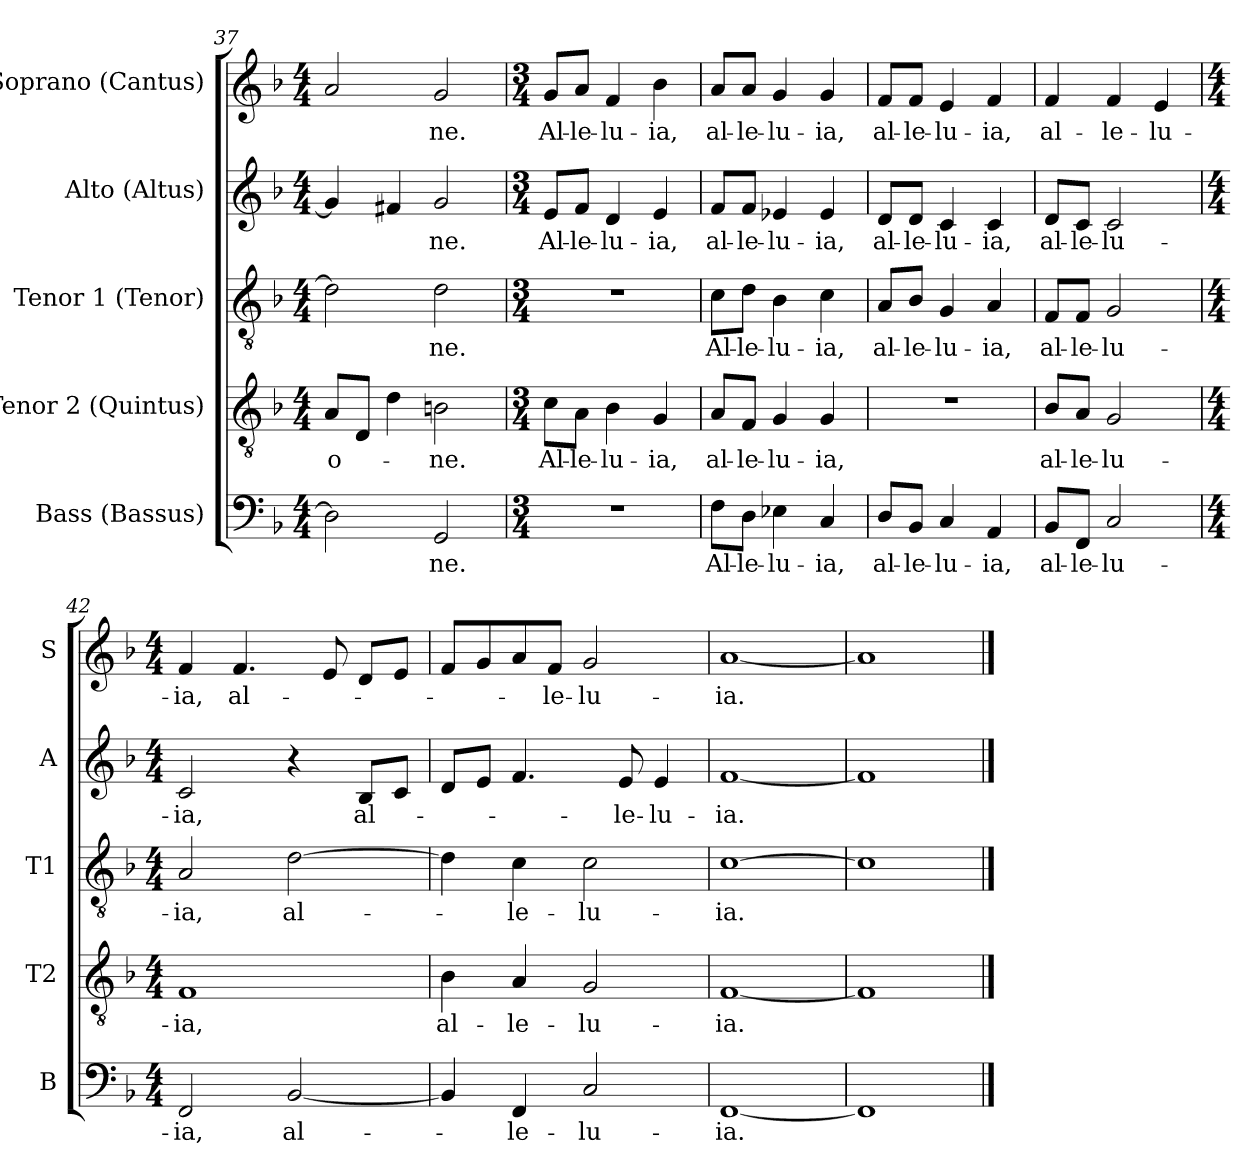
**kern	**text	**kern	**text	**kern	**text	**kern	**text	**kern	**text
*part5	*part5	*part4	*part4	*part3	*part3	*part2	*part2	*part1	*part1
*staff5	*staff5	*staff4	*staff4	*staff3	*staff3	*staff2	*staff2	*staff1	*staff1
*I"Bass (Bassus)	*	*I"Tenor 2 (Quintus)	*	*I"Tenor 1 (Tenor)	*	*I"Alto (Altus)	*	*I"Soprano (Cantus)	*
*I'B	*	*I'T2	*	*I'T1	*	*I'A	*	*I'S	*
*clefF4	*	*clefGv2	*	*clefGv2	*	*clefG2	*	*clefG2	*
*k[b-]	*	*k[b-]	*	*k[b-]	*	*k[b-]	*	*k[b-]	*
*F:	*	*F:	*	*F:	*	*F:	*	*F:	*
*M4/4	*	*M4/4	*	*M4/4	*	*M4/4	*	*M4/4	*
=37	=37	=37	=37	=37	=37	=37	=37	=37	=37
!	!	!	!LO:LY:b	!	!	!	!	!	!
2D\]	.	8A/L	-o-	2d\]	.	4g/]	.	2a/	.
.	.	8D/J	.	.	.	.	.	.	.
.	.	4d\	.	.	.	4f#X/	.	.	.
!	!LO:LY:b	!	!LO:LY:b	!	!LO:LY:b	!	!LO:LY:b	!	!LO:LY:b
2GG/	-ne.	2Bn\	-ne.	2d\	-ne.	2g/	-ne.	2g/	-ne.
!!LO:PB:g=z
=38	=38	=38	=38	=38	=38	=38	=38	=38	=38
*M3/4	*	*M3/4	*	*M3/4	*	*M3/4	*	*M3/4	*
!	!	!	!LO:LY:b	!	!	!	!LO:LY:b	!	!LO:LY:b
2.r	.	8c\L	Al-	2.r	.	8e/L	Al-	8g/L	Al-
!	!	!	!LO:LY:b	!	!	!	!LO:LY:b	!	!LO:LY:b
.	.	8A\J	-le-	.	.	8f/J	-le-	8a/J	-le-
!	!	!	!LO:LY:b	!	!	!	!LO:LY:b	!	!LO:LY:b
.	.	4B-\	-lu-	.	.	4d/	-lu-	4f/	-lu-
!	!	!	!LO:LY:b	!	!	!	!LO:LY:b	!	!LO:LY:b
.	.	4G/	-ia,	.	.	4e/	-ia,	4b-\	-ia,
=39	=39	=39	=39	=39	=39	=39	=39	=39	=39
!	!LO:LY:b	!	!LO:LY:b	!	!LO:LY:b	!	!LO:LY:b	!	!LO:LY:b
8F\L	Al-	8A/L	al-	8c\L	Al-	8f/L	al-	8a/L	al-
!	!LO:LY:b	!	!LO:LY:b	!	!LO:LY:b	!	!LO:LY:b	!	!LO:LY:b
8D\J	-le-	8F/J	-le-	8d\J	-le-	8f/J	-le-	8a/J	-le-
!	!LO:LY:b	!	!LO:LY:b	!	!LO:LY:b	!	!LO:LY:b	!	!LO:LY:b
4E-X\	-lu-	4G/	-lu-	4B-\	-lu-	4e-X/	-lu-	4g/	-lu-
!	!LO:LY:b	!	!LO:LY:b	!	!LO:LY:b	!	!LO:LY:b	!	!LO:LY:b
4C/	-ia,	4G/	-ia,	4c\	-ia,	4e-/	-ia,	4g/	-ia,
=40	=40	=40	=40	=40	=40	=40	=40	=40	=40
!	!LO:LY:b	!	!	!	!LO:LY:b	!	!LO:LY:b	!	!LO:LY:b
8D/L	al-	2.r	.	8A/L	al-	8d/L	al-	8f/L	al-
!	!LO:LY:b	!	!	!	!LO:LY:b	!	!LO:LY:b	!	!LO:LY:b
8BB-/J	-le-	.	.	8B-/J	-le-	8d/J	-le-	8f/J	-le-
!	!LO:LY:b	!	!	!	!LO:LY:b	!	!LO:LY:b	!	!LO:LY:b
4C/	-lu-	.	.	4G/	-lu-	4c/	-lu-	4e/	-lu-
!	!LO:LY:b	!	!	!	!LO:LY:b	!	!LO:LY:b	!	!LO:LY:b
4AA/	-ia,	.	.	4A/	-ia,	4c/	-ia,	4f/	-ia,
=41	=41	=41	=41	=41	=41	=41	=41	=41	=41
!	!LO:LY:b	!	!LO:LY:b	!	!LO:LY:b	!	!LO:LY:b	!	!LO:LY:b
8BB-/L	al-	8B-/L	al-	8F/L	al-	8d/L	al-	4f/	al-
!	!LO:LY:b	!	!LO:LY:b	!	!LO:LY:b	!	!LO:LY:b	!	!
8FF/J	-le-	8A/J	-le-	8F/J	-le-	8c/J	-le-	.	.
!	!LO:LY:b	!	!LO:LY:b	!	!LO:LY:b	!	!LO:LY:b	!	!LO:LY:b
2C/	-lu-	2G/	-lu-	2G/	-lu-	2c/	-lu-	4f/	-le-
!	!	!	!	!	!	!	!	!	!LO:LY:b
.	.	.	.	.	.	.	.	4e/	-lu-
!!LO:LB:g=z
=42	=42	=42	=42	=42	=42	=42	=42	=42	=42
*M4/4	*	*M4/4	*	*M4/4	*	*M4/4	*	*M4/4	*
!	!LO:LY:b	!	!LO:LY:b	!	!LO:LY:b	!	!LO:LY:b	!	!LO:LY:b
2FF/	-ia,	1F	-ia,	2A/	-ia,	2c/	-ia,	4f/	-ia,
!	!	!	!	!	!	!	!	!	!LO:LY:b
.	.	.	.	.	.	.	.	4.f/	al-
!	!LO:LY:b	!	!	!	!LO:LY:b	!	!	!	!
[2BB-/	al-	.	.	[2d\	al-	4r	.	.	.
.	.	.	.	.	.	.	.	8e/	.
!	!	!	!	!	!	!	!LO:LY:b	!	!
.	.	.	.	.	.	8B-/L	al-	8d/L	.
.	.	.	.	.	.	8c/J	.	8e/J	.
=43	=43	=43	=43	=43	=43	=43	=43	=43	=43
!	!	!	!LO:LY:b	!	!	!	!	!	!
4BB-/]	.	4B-\	al-	4d\]	.	8d/L	.	8f/L	.
.	.	.	.	.	.	8e/J	.	8g/	.
!	!LO:LY:b	!	!LO:LY:b	!	!LO:LY:b	!	!	!	!
4FF/	-le-	4A/	-le-	4c\	-le-	4.f/	.	8a/	.
!	!	!	!	!	!	!	!	!	!LO:LY:b
.	.	.	.	.	.	.	.	8f/J	-le-
!	!LO:LY:b	!	!LO:LY:b	!	!LO:LY:b	!	!	!	!LO:LY:b
2C/	-lu-	2G/	-lu-	2c\	-lu-	.	.	2g/	-lu-
!	!	!	!	!	!	!	!LO:LY:b	!	!
.	.	.	.	.	.	8e/	-le-	.	.
!	!	!	!	!	!	!	!LO:LY:b	!	!
.	.	.	.	.	.	4e/	-lu-	.	.
=44	=44	=44	=44	=44	=44	=44	=44	=44	=44
!	!LO:LY:b	!	!LO:LY:b	!	!LO:LY:b	!	!LO:LY:b	!	!LO:LY:b
[1FF	-ia.	[1F	-ia.	[1c	-ia.	[1f	-ia.	[1a	-ia.
=45	=45	=45	=45	=45	=45	=45	=45	=45	=45
1FF]	.	1F]	.	1c]	.	1f]	.	1a]	.
==	==	==	==	==	==	==	==	==	==
*-	*-	*-	*-	*-	*-	*-	*-	*-	*-
